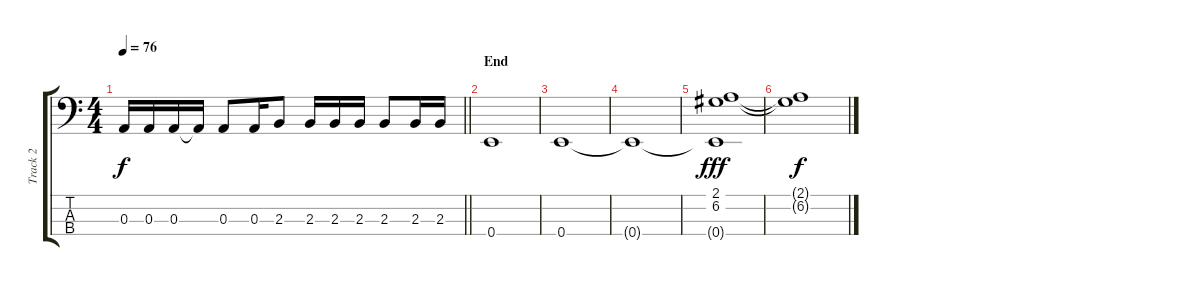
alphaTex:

\track ("Track 2" "Track 2") {instrument electricbassfinger}
\staff {score tabs}
\tuning (G2 D2 A1 E1) {hide}
\ts (4 4)
\tempo 76
\clef f4
\barLineRight lightlight
\ks c
0.3.16{dy f} 0.3.16 0.3.16 0.3{t}.16 0.3.8 0.3.16 2.3.8 2.3.16 2.3.16 2.3.16 2.3.8 2.3.16 2.3.16 |
\section ("" "End")
0.4.1 |
0.4.1 |
0.4{t}.1 |
(2.1 6.2 0.4{t}).1{dy fff} |
(2.1{t} 6.2{t}).1{dy f}
